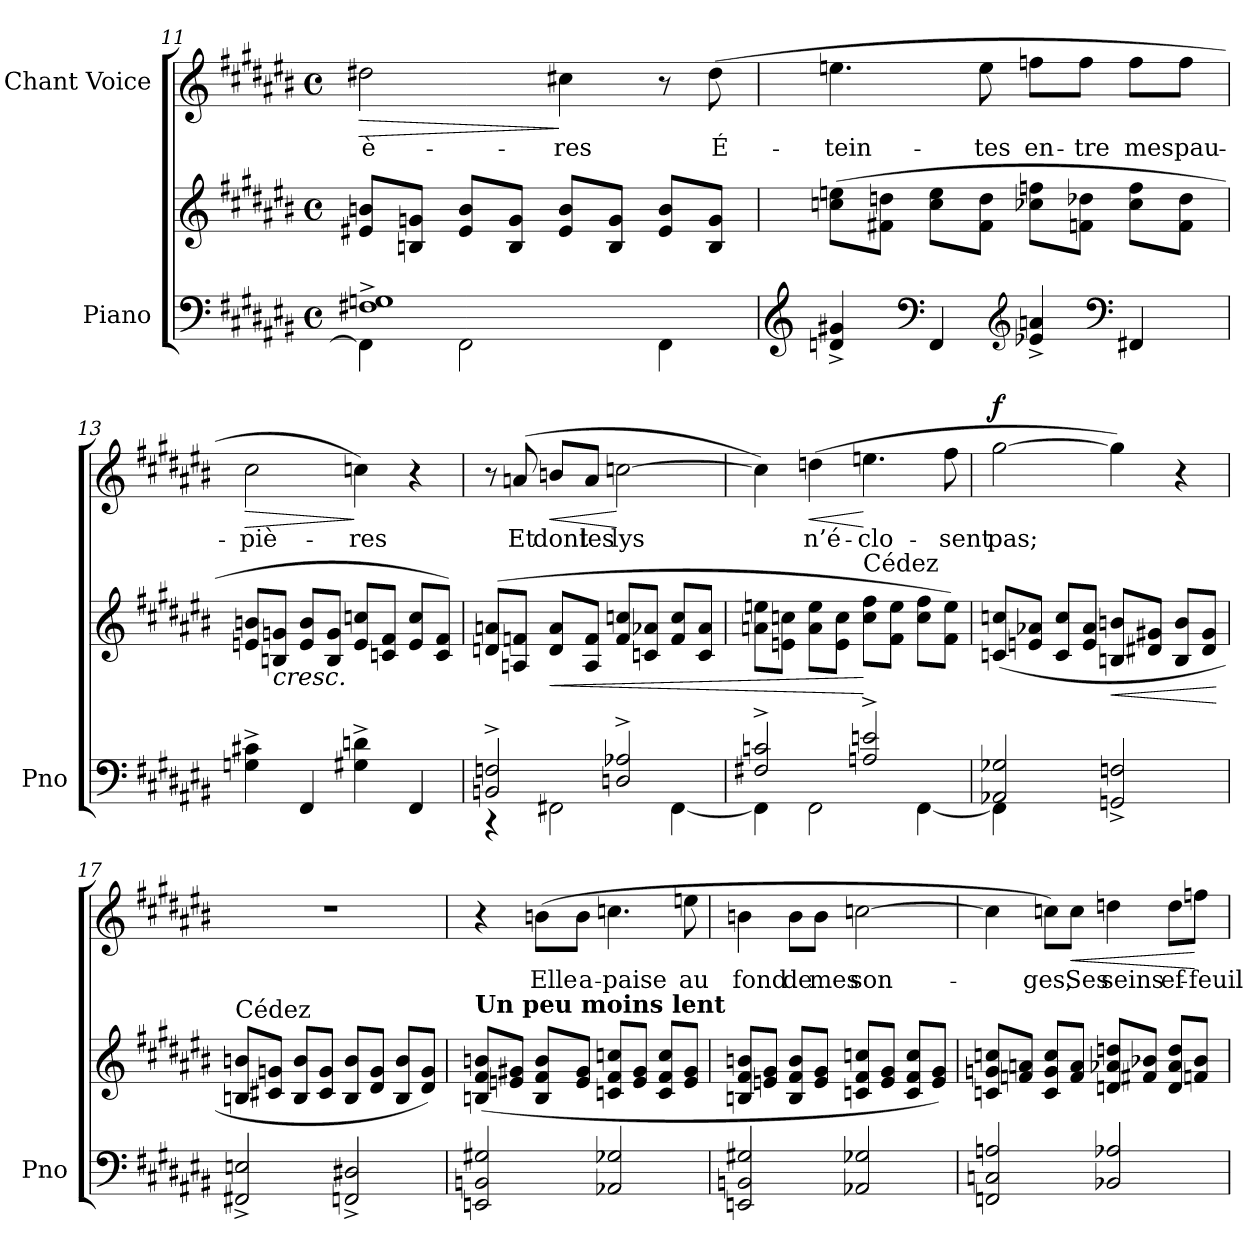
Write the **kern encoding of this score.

**kern	**kern	**dynam	**kern	**text	**dynam
*part2	*part2	*part2	*part1	*part1	*part1
*staff3	*staff2	*staff2/3	*staff1	*staff1	*staff1
*I"Piano	*	*	*I"Chant Voice	*	*
*I'Pno	*	*	*	*	*
*clefF4	*clefG2	*	*clefG2	*	*
*k[f#c#g#d#a#e#b#]	*k[f#c#g#d#a#e#b#]	*	*k[f#c#g#d#a#e#b#]	*	*
*M4/4	*M4/4	*	*M4/4	*	*
*met(c)	*met(c)	*	*met(c)	*	*
=11	=11	=11	=11	=11	=11
*^	*	*	*	*	*
!	!	!	!	!	!LO:LY:b	!LO:HP:b
1F#X^ 1Gn^	4FF#\]	8e#X/ 8bn/L	.	2dd#X\	-è-	>
.	.	8Bn/ 8gn/J	.	.	.	.
.	2FF#\	8e#/ 8b/L	.	.	.	.
.	.	8B/ 8g/J	.	.	.	.
!	!	!	!	!	!LO:LY:b	!
.	.	8e#/ 8b/L	.	4cc#X\	-res	]
.	.	8B/ 8g/J	.	.	.	.
.	4FF#\	8e#/ 8b/L	.	8r	.	.
!	!	!	!	!	!LO:LY:b	!
.	.	8B/ 8g/J	.	(8dd#\	É-	.
*v	*v	*	*	*	*	*
!!LO:LB:g=z
=12	=12	=12	=12	=12	=12
*clefG2	*	*	*	*	*
!	!	!	!	!LO:LY:b	!
4dn/^> 4g#X/^>	(8ccn\ 8een\L	.	4.een\	-tein-	.
.	8f#X\ 8ddn\J	.	.	.	.
*clefF4	*	*	*	*	*
4FF#/	8cc\ 8ee\L	.	.	.	.
!	!	!	!	!LO:LY:b	!
.	8f#\ 8dd\J	.	8ee\	-tes	.
*clefG2	*	*	*	*	*
!	!	!	!	!LO:LY:b	!
4e-X/^> 4an/^>	8cc-X\ 8ffn\L	.	8ffn\L	en-	.
!	!	!	!	!LO:LY:b	!
.	8fn\ 8dd-X\J	.	8ff\J	-tre	.
*clefF4	*	*	*	*	*
!	!	!	!	!LO:LY:b	!
4FF#X/	8cc-\ 8ff\L	.	8ff\L	mes	.
!	!	!	!	!LO:LY:b	!
.	8f\ 8dd-\J	.	8ff\J	pau-	.
=13	=13	=13	=13	=13	=13
!	!	!	!	!LO:LY:b	!LO:HP:b
4Gn\^ 4c#X\^	8en/ 8bn/L	.	2cc#\	-piè-	>
!	!	!LO:HP:b	!	!	!
.	8Bn/ 8gn/J	<	.	.	.
4FF#/	8e/ 8b/L	.	.	.	.
.	8B/ 8g/J	.	.	.	.
!	!	!	!	!LO:LY:b	!
4G#X\^ 4dn\^	8e/ 8ccn/L	.	4ccn\)	-res	]
.	8cn/ 8f#/J	.	.	.	.
4FF#/	8e/ 8cc/L	.	4r	.	.
.	8c/ 8f#/J)	.	.	.	.
=14	=14	=14	=14	=14	=14
*^	*	*	*	*	*
2BBn/^ 2Fn/^	4r	(8dn/ 8an/L	.	8r	.	.
!	!	!	!	!	!LO:LY:b	!
.	.	8An/ 8fn/J	.	(8an/	Et	.
!	!	!	!LO:HP:b	!	!LO:LY:b	!LO:HP:b
.	2FF#X\	8d/ 8a/L	<	8bn/L	dont	<
!	!	!	!	!	!LO:LY:b	!
.	.	8A/ 8f/J	.	8a/J	les	.
!	!	!	!	!	!LO:LY:b	!
2Dn/^ 2A-X/^	.	8f/ 8ccn/L	.	[2ccn\	lys	[
.	.	8cn/ 8a-X/J	.	.	.	.
.	[4FF#i\	8f/ 8cc/L	.	.	.	.
.	.	8c/ 8a-/J	.	.	.	.
!!LO:LB:g=z
=15	=15	=15	=15	=15	=15	=15
2F#X/^ 2cn/^	4FF#\]	8an\ 8een\L	.	4cc\])	.	.
.	.	8en\ 8ccn\J	.	.	.	.
!	!	!	!	!	!LO:LY:b	!LO:HP:b
.	2FF#\	8a\ 8ee\L	.	(4ddn\	n’é-	<
.	.	8e\ 8cc\J	.	.	.	.
!	!	!LO:TX:a:t=Cédez	!	!	!	!
!	!	!	!	!	!LO:LY:b	!
2An/^ 2en/^	.	8cc\ 8ff#\L	[	4.eeni\	-clo-	[
.	.	8f#\ 8ee\J	.	.	.	.
.	[4FF#\	8cc\ 8ff#\L	.	.	.	.
!	!	!	!	!	!LO:LY:b	!
.	.	8f#\ 8ee\J)	.	8ff#\	-sent	.
=16	=16	=16	=16	=16	=16	=16
!	!	!	!LO:DY:b	!	!LO:LY:b	!
!	!	!	!LO:DY:n=1:b	!	!	!LO:DY:a
2AA-X/ 2G-X/	4FF#\]	(8cn/ 8ccn/L	f other-dynamics	[2gg#\	pas;	f
.	.	8en/ 8a-X/J	.	.	.	.
.	4ryy	8c/ 8cc/L	.	.	.	.
.	.	8e/ 8a-/J	.	.	.	.
!	!	!	!LO:HP:b	!	!	!
2GGn/^< 2Fn/^<	2ryy	8Bn/ 8bn/L	<	4gg#\])	.	.
.	.	8d#X/ 8g#X/J	.	.	.	.
.	.	8B/ 8b/L	.	4r	.	.
.	.	8d#/ 8g#/J	.	.	.	.
*v	*v	*	*	*	*	*
.	.	[	.	.	.
=17	=17	=17	=17	=17	=17
!	!LO:TX:a:t=Cédez	!	!	!	!
2FF#X/^ 2En/^	8Bn/ 8bn/L	.	1r	.	.
.	8c#X/ 8gn/J	.	.	.	.
.	8B/ 8b/L	.	.	.	.
.	8c#/ 8g/J	.	.	.	.
2FFn/^ 2D#X/^	8B/ 8b/L	.	.	.	.
.	8d#/ 8g/J	.	.	.	.
.	8B/ 8b/L	.	.	.	.
.	8d#/ 8g/J)	.	.	.	.
!!LO:PB:g=z
=18	=18	=18	=18	=18	=18
!	!LO:TX:a:B:t=Un peu moins lent	!	!	!	!
2EEn/ 2BBn/ 2G#X/	(8Bn/ 8f#/ 8bn/L	.	4r	.	.
.	8en/ 8g#X/J	.	.	.	.
!	!	!	!	!LO:LY:b	!LO:DY:a
!	!	!	!	!	!LO:DY:n=1:a
.	8B/ 8f#/ 8b/L	.	(8bn\L	Elle	p other-dynamics
!	!	!	!	!LO:LY:b	!
.	8e/ 8g#/J	.	8b\J	a-	.
!	!	!	!	!LO:LY:b	!
2AA-X/ 2G-X/	8cn/ 8f#/ 8ccn/L	.	4.ccn\	-paise	.
.	8e/ 8g#/J	.	.	.	.
.	8c/ 8f#/ 8cc/L	.	.	.	.
!	!	!	!	!LO:LY:b	!
.	8e/ 8g#/J	.	8een\	au	.
=19	=19	=19	=19	=19	=19
!	!	!	!	!LO:LY:b	!
2EEn/ 2BBn/ 2G#X/	8Bn/ 8f#/ 8bn/L	.	4bn\	fond	.
.	8en/ 8g#/J	.	.	.	.
!	!	!	!	!LO:LY:b	!
.	8B/ 8f#/ 8b/L	.	8b\L	de	.
!	!	!	!	!LO:LY:b	!
.	8e/ 8g#/J	.	8b\J	mes	.
!	!	!	!	!LO:LY:b	!
2AA-X/ 2G-X/	8cn/ 8f#/ 8ccn/L	.	[2ccn\	son-	.
.	8e/ 8g#/J	.	.	.	.
.	8c/ 8f#/ 8cc/L	.	.	.	.
.	8e/ 8g#/J)	.	.	.	.
=20	=20	=20	=20	=20	=20
2FFn/ 2Cn/ 2An/	8cn/ 8gn/ 8ccn/L	.	4cc\]	.	.
.	8fn/ 8an/J	.	.	.	.
!	!	!	!	!LO:LY:b	!
.	8c/ 8g/ 8cc/L	.	8ccn\L)	-ges,	.
!	!	!	!	!LO:LY:b	!LO:HP:b
.	8f/ 8a/J	.	8cc\J	Ses	<
!	!	!	!	!LO:LY:b	!
2BB-X/ 2A-X/	8dn/ 8a-X/ 8ddn/L	.	4ddn\	seins	.
.	8f#X/ 8b-X/J	.	.	.	.
!	!	!	!	!LO:LY:b	!
.	8d/ 8a-/ 8dd/L	[	8dd\L	ef-	.
!	!	!	!	!LO:LY:b	!
.	8fn/ 8b-/J	.	8ffn\J	-feuil-	[
=	=	=	=	=	=
*-	*-	*-	*-	*-	*-
